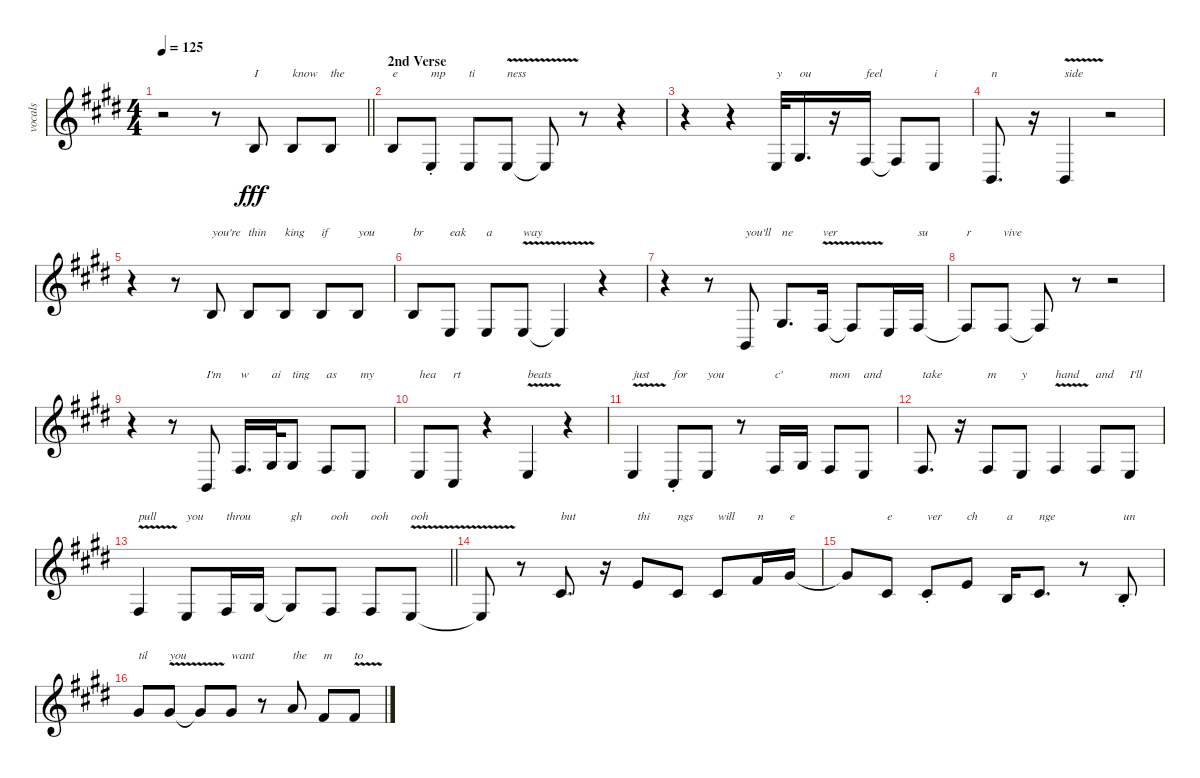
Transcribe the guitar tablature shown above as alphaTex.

\track ("vocals" "vocals") {instrument lead2sawtooth}
\staff {score}
\tuning (E4 B3 G3 D3 A2 E2) {hide}
\ts (4 4)
\tempo 125
\clef g2
\barLineRight lightlight
\ks e
r.2{dy fff} r.8 0.2.8{txt "I"} 0.2.8{txt "know"} 0.2.8{txt "the"} |
\section ("" "2nd Verse")
0.2.8{txt "e"} 2.4{st}.8{txt "mp"} 2.4.8{txt "ti"} 2.4{v}.8{txt "ness"} 2.4{t}.8 r.8 r.4 |
r.4 r.4 2.4.32{txt "y"} 1.3.16{d txt "ou"} r.16 4.4.16{txt "feel"} 4.4{t}.8 2.4.8{txt "i"} |
2.5.8{d txt "n"} r.16 2.5{v}.4{txt "side"} r.2 |
r.4 r.8 0.2.8{txt "you're"} 0.2.8{txt "thin"} 0.2.8{txt "king"} 0.2.8{txt "if"} 0.2.8{txt "you"} |
0.2.8{txt "br"} 2.4.8{txt "eak"} 2.4.8{txt "a"} 2.4{v}.8{txt "way"} 2.4{t}.4 r.4 |
r.4 r.8 2.5.8{txt "you'll"} 1.3.8{d txt "ne"} 4.4{v}.16{txt "ver"} 4.4{t}.8 2.4.16 4.4.16{txt "su"} |
4.4{t}.8{txt "r"} 4.4.8{txt "vive"} 4.4{t}.8 r.8 r.2 |
r.4 r.8 2.5.8{txt "I'm"} 4.4.16{d txt "w"} 1.3.32{txt "ai"} 1.3.8{txt "ting"} 4.4.8{txt "as"} 2.4.8{txt "my"} |
2.4.8{txt "hea"} 4.5.8{txt "rt"} r.4 2.4{v}.4{txt "beats"} r.4 |
2.4{v}.4{txt "just"} 4.5{st}.8{txt "for"} 2.4.8{txt "you"} r.8 4.4.16{txt "c'"} 1.3.16 4.4.8{txt "mon"} 2.4.8{txt "and"} |
4.4.8{d txt "take"} r.16 4.4.8{txt "m"} 2.4.8{txt "y"} 4.4{v}.4{txt "hand"} 4.4.8{txt "and"} 2.4.8{txt "I'll"} |
\barLineRight lightlight
4.4{v}.4{txt "pull"} 2.4.8{txt "you"} 4.4.16{txt "throu"} 1.3.16 1.3{t}.8{txt "gh"} 4.4.8{txt "ooh"} 4.4.8{txt "ooh"} 2.4{v}.8{txt "ooh"} |
2.4{t}.8 r.8 2.2.8{d txt "but"} r.16 0.1.8{txt "thi"} 2.2.8{txt "ngs"} 2.2.8{txt "will"} 2.1.16{txt "n"} 4.1.16{txt "e"} |
4.1{t}.8 2.2.8{txt "e"} 2.2{st}.8{txt "ver"} 0.1.8{txt "ch"} 0.2.16{txt "a"} 2.2.8{d txt "nge"} r.8 0.2{st}.8{txt "un"} |
4.1.8{txt "til"} 4.1{v}.8{txt "you"} 4.1{t}.8 4.1.8{txt "want"} r.8 5.1.8{txt "the"} 2.1.8{txt "m"} 2.1{v}.8{txt "to"}
